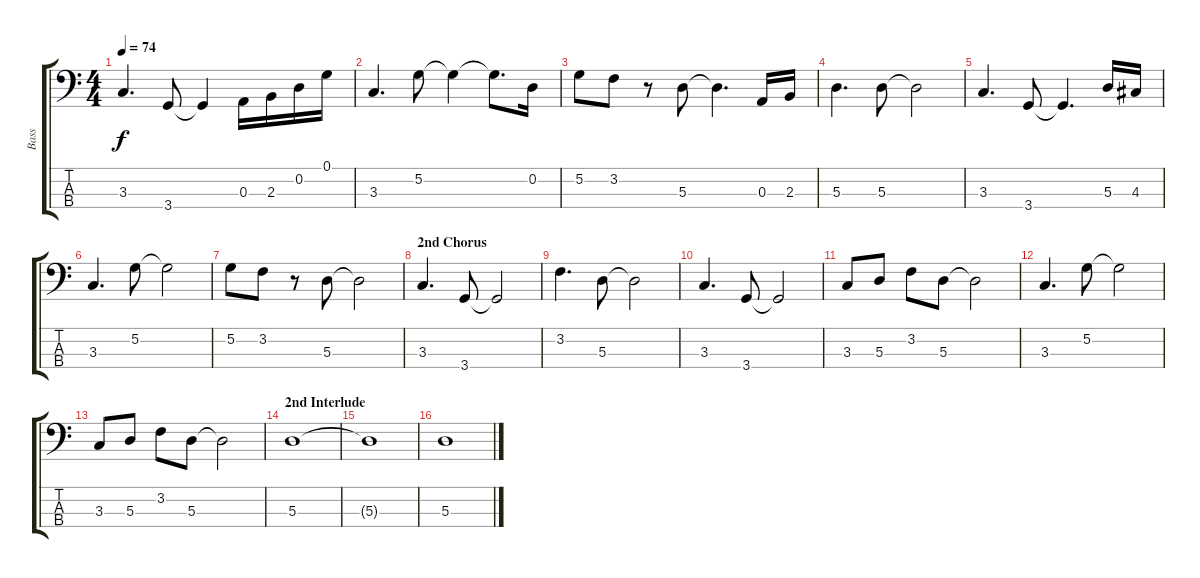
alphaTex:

\track ("Bass" "Bass") {instrument electricbassfinger}
\staff {score tabs}
\tuning (G2 D2 A1 E1) {hide}
\ts (4 4)
\tempo 74
\clef f4
\ks c
3.3.4{d dy f} 3.4.8 3.4{t}.4 0.3.16 2.3.16 0.2.16 0.1.16 |
3.3.4{d} 5.2.8 5.2{t}.4 5.2{t}.8{d} 0.2.16 |
5.2.8 3.2.8 r.8 5.3.8 5.3{t}.4{d} 0.3.16 2.3.16 |
5.3.4{d} 5.3.8 5.3{t}.2 |
3.3.4{d} 3.4.8 3.4{t}.4{d} 5.3.16 4.3.16 |
3.3.4{d} 5.2.8 5.2{t}.2 |
5.2.8 3.2.8 r.8 5.3.8 5.3{t}.2 |
\section ("" "2nd Chorus")
3.3.4{d} 3.4.8 3.4{t}.2 |
3.2.4{d} 5.3.8 5.3{t}.2 |
3.3.4{d} 3.4.8 3.4{t}.2 |
3.3.8 5.3.8 3.2.8 5.3.8 5.3{t}.2 |
3.3.4{d} 5.2.8 5.2{t}.2 |
3.3.8 5.3.8 3.2.8 5.3.8 5.3{t}.2 |
\section ("" "2nd Interlude")
5.3.1 |
5.3{t}.1 |
5.3.1
